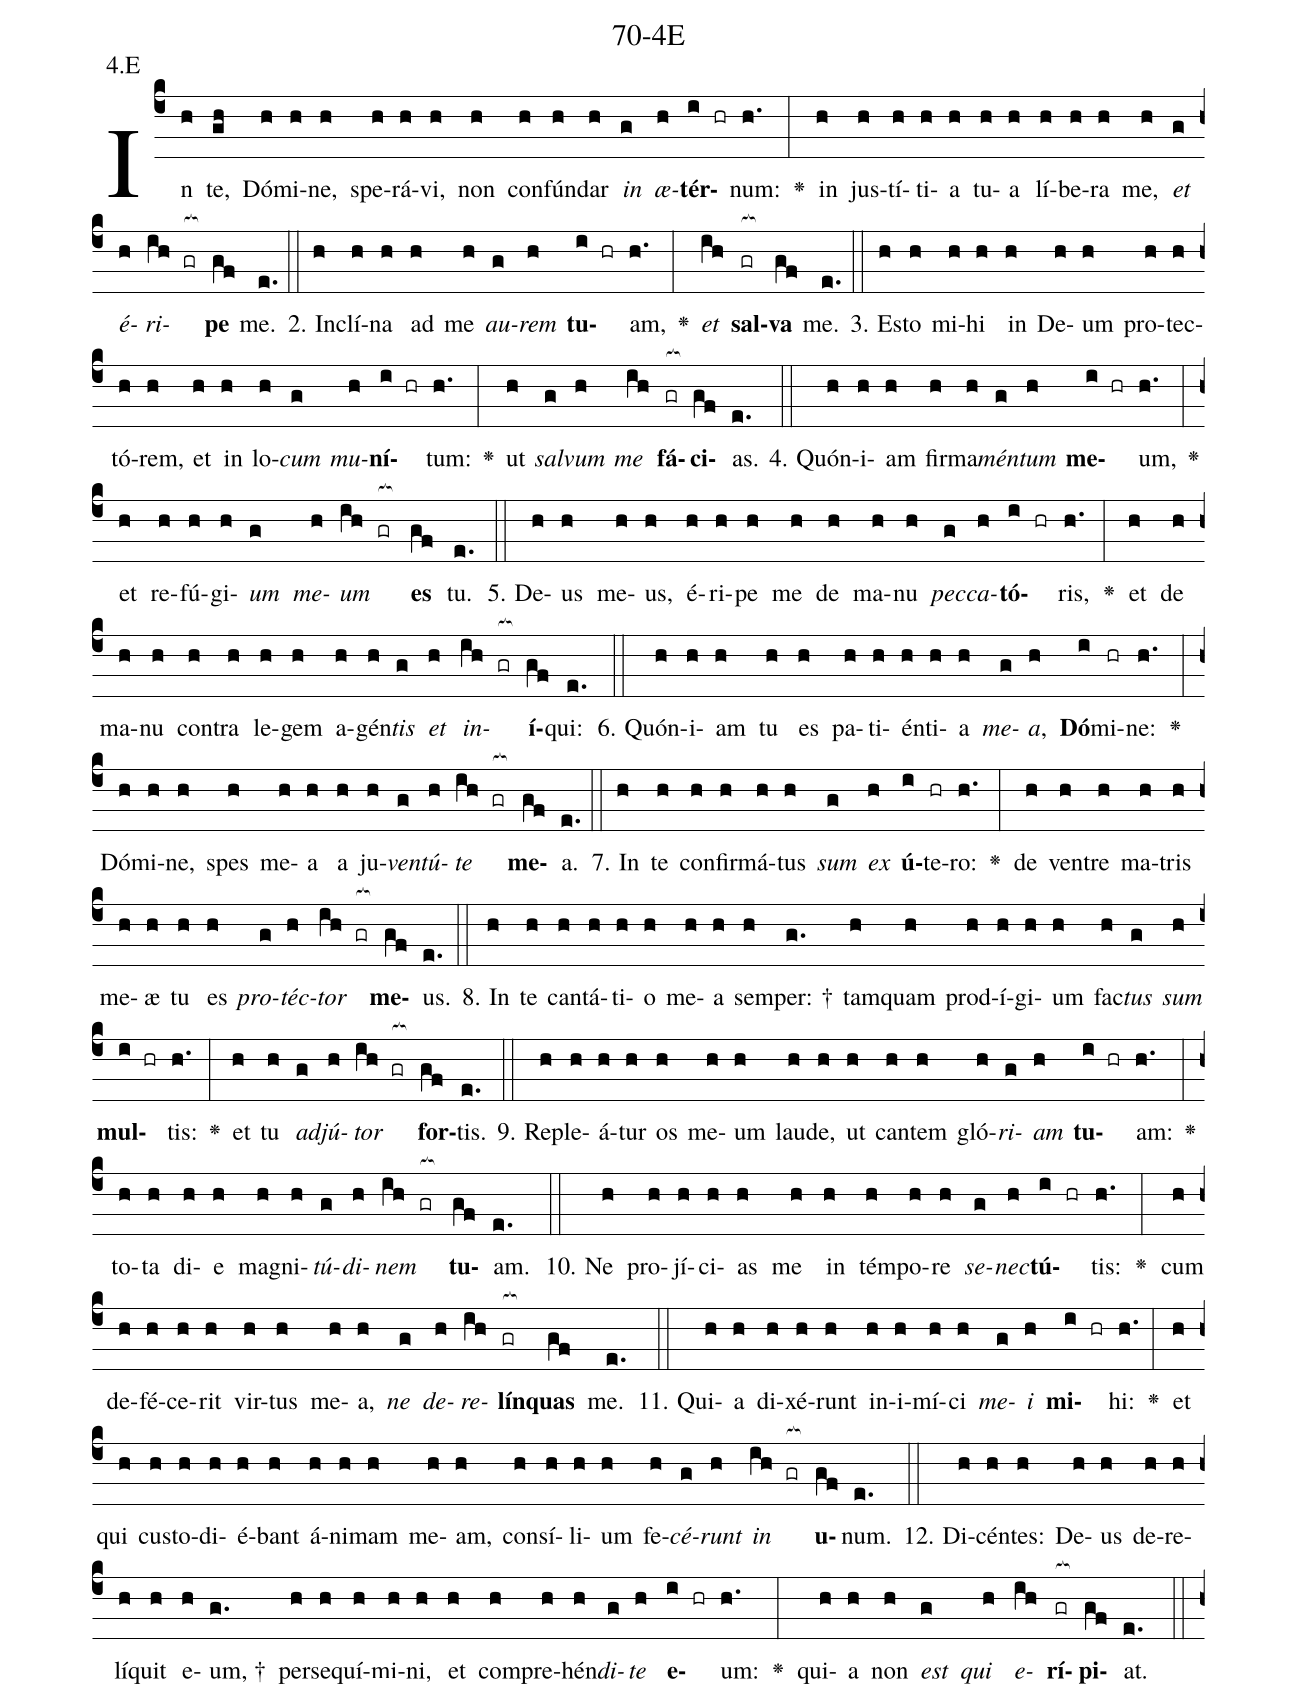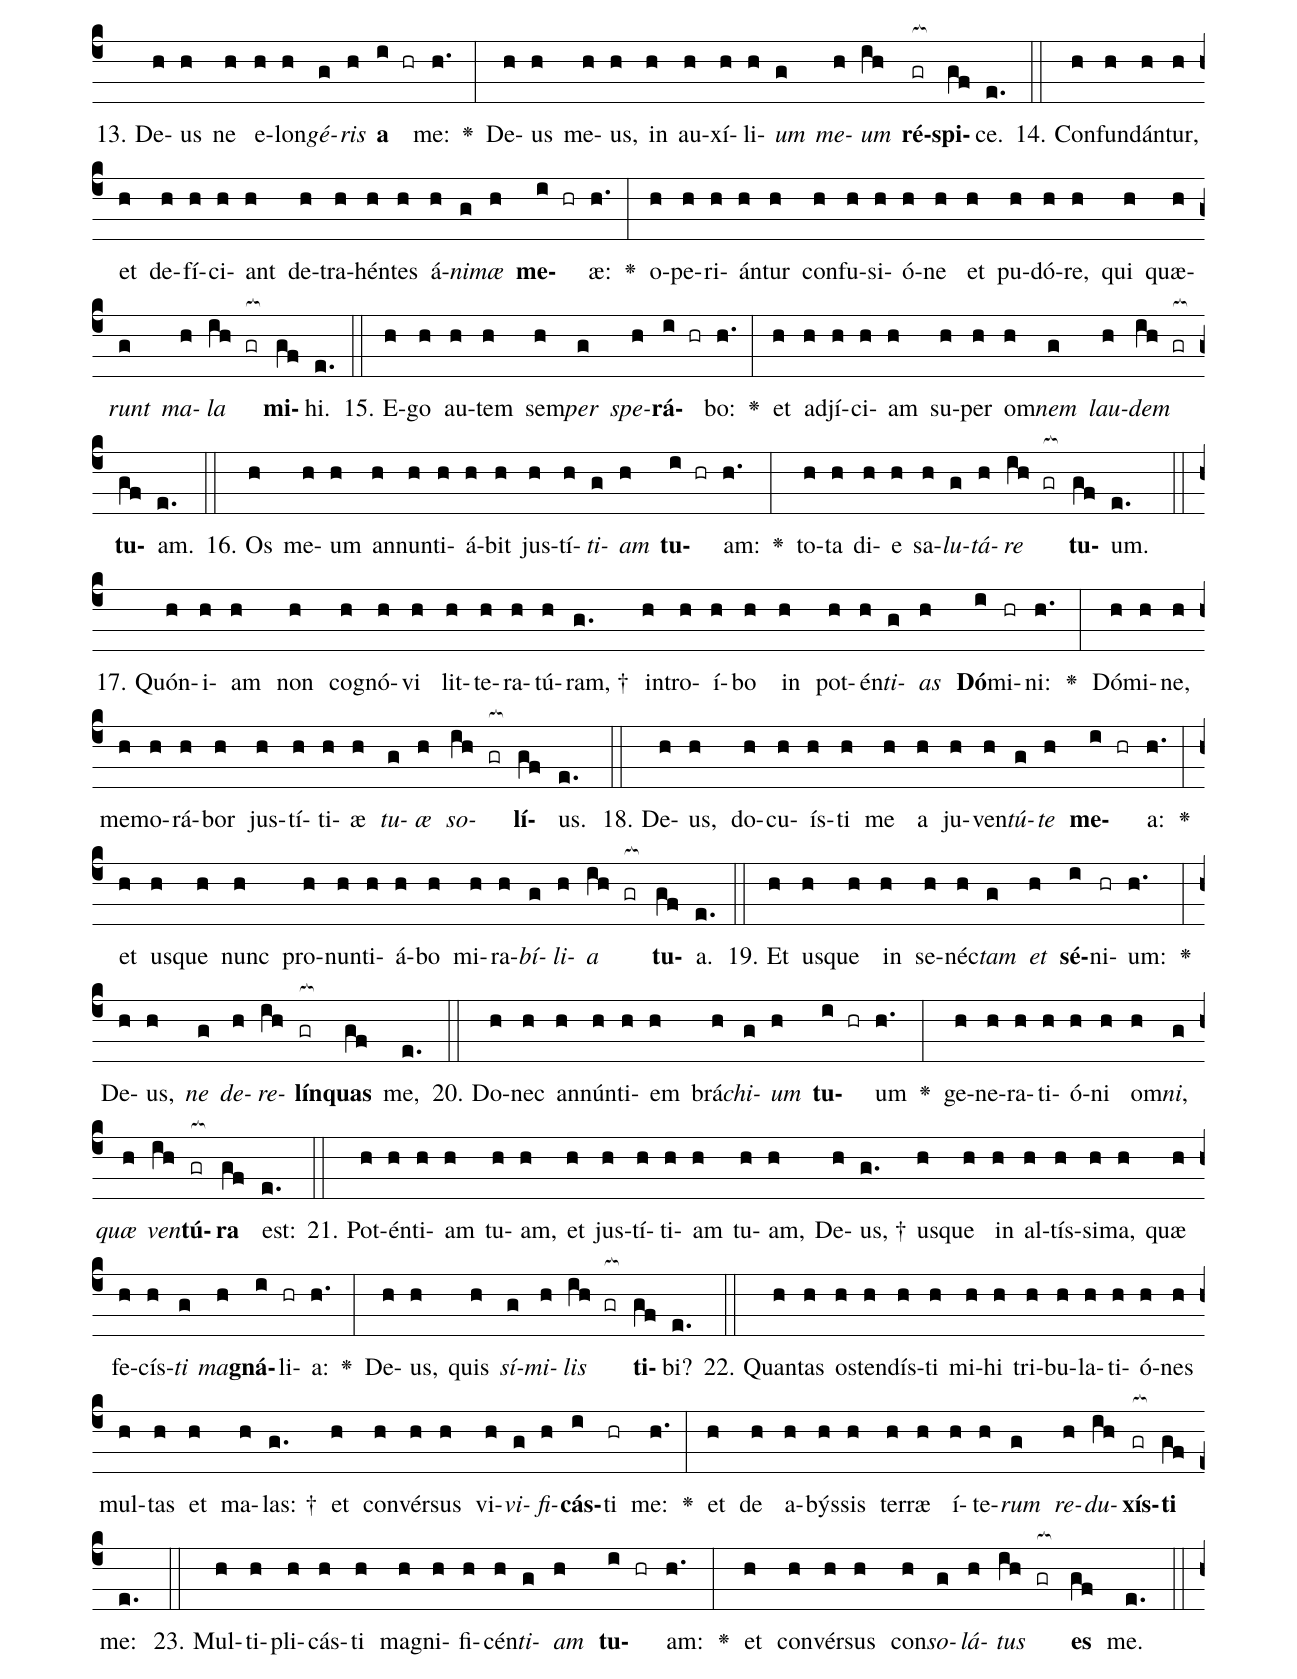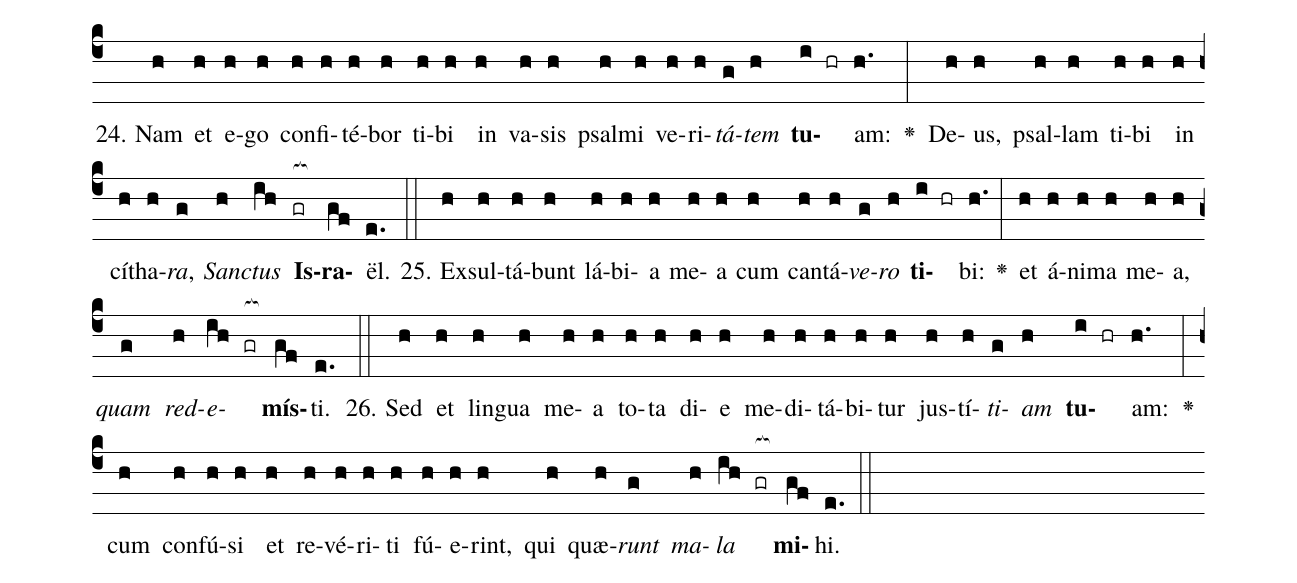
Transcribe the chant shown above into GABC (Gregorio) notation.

name: 70-4E;
annotation: 4.E;
%%
(c4)In(h) te,(gh) Dó(h)mi(h)ne,(h) spe(h)rá(h)vi,(h) non(h) con(h)fún(h)dar(h) <i>in</i>(g) <i>æ</i>(h)<b>tér</b>(i hr)num:(h.) <v>\greheightstar</v>(:) in(h) jus(h)tí(h)ti(h)a(h) tu(h)a(h) lí(h)be(h)ra(h) me,(h) <i>et</i>(g) <i>é</i>(h)<i>ri</i>(ih gr[ocb:1{])<b>pe</b>(gf[ocb:0}]) me.(e.) (::)
2. In(h)clí(h)na(h) ad(h) me(h) <i>au</i>(g)<i>rem</i>(h) <b>tu</b>(i hr)am,(h.) <v>\greheightstar</v>(:) <i>et</i>(ih) <b>sal</b>(gr[ocb:1{])<b>va</b>(gf[ocb:0}]) me.(e.) (::)
3. Es(h)to(h) mi(h)hi(h) in(h) De(h)um(h) pro(h)tec(h)tó(h)rem,(h) et(h) in(h) lo(h)<i>cum</i>(g) <i>mu</i>(h)<b>ní</b>(i hr)tum:(h.) <v>\greheightstar</v>(:) ut(h) <i>sal</i>(g)<i>vum</i>(h) <i>me</i>(ih) <b>fá</b>(gr[ocb:1{])<b>ci</b>(gf[ocb:0}])as.(e.) (::)
4. Quón(h)i(h)am(h) fir(h)ma(h)<i>mén</i>(g)<i>tum</i>(h) <b>me</b>(i hr)um,(h.) <v>\greheightstar</v>(:) et(h) re(h)fú(h)gi(h)<i>um</i>(g) <i>me</i>(h)<i>um</i>(ih gr[ocb:1{]) <b>es</b>(gf[ocb:0}]) tu.(e.) (::)
5. De(h)us(h) me(h)us,(h) é(h)ri(h)pe(h) me(h) de(h) ma(h)nu(h) <i>pec</i>(g)<i>ca</i>(h)<b>tó</b>(i hr)ris,(h.) <v>\greheightstar</v>(:) et(h) de(h) ma(h)nu(h) con(h)tra(h) le(h)gem(h) a(h)gén(h)<i>tis</i>(g) <i>et</i>(h) <i>in</i>(ih gr[ocb:1{])<b>í</b>(gf[ocb:0}])qui:(e.) (::)
6. Quón(h)i(h)am(h) tu(h) es(h) pa(h)ti(h)én(h)ti(h)a(h) <i>me</i>(g)<i>a</i>,(h) <b>Dó</b>(i)mi(hr)ne:(h.) <v>\greheightstar</v>(:) Dó(h)mi(h)ne,(h) spes(h) me(h)a(h) a(h) ju(h)<i>ven</i>(g)<i>tú</i>(h)<i>te</i>(ih gr[ocb:1{]) <b>me</b>(gf[ocb:0}])a.(e.) (::)
7. In(h) te(h) con(h)fir(h)má(h)tus(h) <i>sum</i>(g) <i>ex</i>(h) <b>ú</b>(i)te(hr)ro:(h.) <v>\greheightstar</v>(:) de(h) ven(h)tre(h) ma(h)tris(h) me(h)æ(h) tu(h) es(h) <i>pro</i>(g)<i>téc</i>(h)<i>tor</i>(ih gr[ocb:1{]) <b>me</b>(gf[ocb:0}])us.(e.) (::)
8. In(h) te(h) can(h)tá(h)ti(h)o(h) me(h)a(h) sem(h)per: †(g.) tam(h)quam(h) prod(h)í(h)gi(h)um(h) fac(h)<i>tus</i>(g) <i>sum</i>(h) <b>mul</b>(i hr)tis:(h.) <v>\greheightstar</v>(:) et(h) tu(h) <i>ad</i>(g)<i>jú</i>(h)<i>tor</i>(ih gr[ocb:1{]) <b>for</b>(gf[ocb:0}])tis.(e.) (::)
9. Re(h)ple(h)á(h)tur(h) os(h) me(h)um(h) lau(h)de,(h) ut(h) can(h)tem(h) gló(h)<i>ri</i>(g)<i>am</i>(h) <b>tu</b>(i hr)am:(h.) <v>\greheightstar</v>(:) to(h)ta(h) di(h)e(h) ma(h)gni(h)<i>tú</i>(g)<i>di</i>(h)<i>nem</i>(ih gr[ocb:1{]) <b>tu</b>(gf[ocb:0}])am.(e.) (::)
10. Ne(h) pro(h)jí(h)ci(h)as(h) me(h) in(h) tém(h)po(h)re(h) <i>se</i>(g)<i>nec</i>(h)<b>tú</b>(i hr)tis:(h.) <v>\greheightstar</v>(:) cum(h) de(h)fé(h)ce(h)rit(h) vir(h)tus(h) me(h)a,(h) <i>ne</i>(g) <i>de</i>(h)<i>re</i>(ih)<b>lín</b>(gr[ocb:1{])<b>quas</b>(gf[ocb:0}]) me.(e.) (::)
11. Qui(h)a(h) di(h)xé(h)runt(h) in(h)i(h)mí(h)ci(h) <i>me</i>(g)<i>i</i>(h) <b>mi</b>(i hr)hi:(h.) <v>\greheightstar</v>(:) et(h) qui(h) cus(h)to(h)di(h)é(h)bant(h) á(h)ni(h)mam(h) me(h)am,(h) con(h)sí(h)li(h)um(h) fe(h)<i>cé</i>(g)<i>runt</i>(h) <i>in</i>(ih gr[ocb:1{]) <b>u</b>(gf[ocb:0}])num.(e.) (::)
12. Di(h)cén(h)tes:(h) De(h)us(h) de(h)re(h)lí(h)quit(h) e(h)um, †(g.) per(h)se(h)quí(h)mi(h)ni,(h) et(h) com(h)pre(h)hén(h)<i>di</i>(g)<i>te</i>(h) <b>e</b>(i hr)um:(h.) <v>\greheightstar</v>(:) qui(h)a(h) non(h) <i>est</i>(g) <i>qui</i>(h) <i>e</i>(ih)<b>rí</b>(gr[ocb:1{])<b>pi</b>(gf[ocb:0}])at.(e.) (::)
13. De(h)us(h) ne(h) e(h)lon(h)<i>gé</i>(g)<i>ris</i>(h) <b>a</b>(i hr) me:(h.) <v>\greheightstar</v>(:) De(h)us(h) me(h)us,(h) in(h) au(h)xí(h)li(h)<i>um</i>(g) <i>me</i>(h)<i>um</i>(ih) <b>ré</b>(gr[ocb:1{])<b>spi</b>(gf[ocb:0}])ce.(e.) (::)
14. Con(h)fun(h)dán(h)tur,(h) et(h) de(h)fí(h)ci(h)ant(h) de(h)tra(h)hén(h)tes(h) á(h)<i>ni</i>(g)<i>mæ</i>(h) <b>me</b>(i hr)æ:(h.) <v>\greheightstar</v>(:) o(h)pe(h)ri(h)án(h)tur(h) con(h)fu(h)si(h)ó(h)ne(h) et(h) pu(h)dó(h)re,(h) qui(h) quæ(h)<i>runt</i>(g) <i>ma</i>(h)<i>la</i>(ih gr[ocb:1{]) <b>mi</b>(gf[ocb:0}])hi.(e.) (::)
15. E(h)go(h) au(h)tem(h) sem(h)<i>per</i>(g) <i>spe</i>(h)<b>rá</b>(i hr)bo:(h.) <v>\greheightstar</v>(:) et(h) ad(h)jí(h)ci(h)am(h) su(h)per(h) om(h)<i>nem</i>(g) <i>lau</i>(h)<i>dem</i>(ih gr[ocb:1{]) <b>tu</b>(gf[ocb:0}])am.(e.) (::)
16. Os(h) me(h)um(h) an(h)nun(h)ti(h)á(h)bit(h) jus(h)tí(h)<i>ti</i>(g)<i>am</i>(h) <b>tu</b>(i hr)am:(h.) <v>\greheightstar</v>(:) to(h)ta(h) di(h)e(h) sa(h)<i>lu</i>(g)<i>tá</i>(h)<i>re</i>(ih gr[ocb:1{]) <b>tu</b>(gf[ocb:0}])um.(e.) (::)
17. Quón(h)i(h)am(h) non(h) co(h)gnó(h)vi(h) lit(h)te(h)ra(h)tú(h)ram, †(g.) in(h)tro(h)í(h)bo(h) in(h) pot(h)én(h)<i>ti</i>(g)<i>as</i>(h) <b>Dó</b>(i)mi(hr)ni:(h.) <v>\greheightstar</v>(:) Dó(h)mi(h)ne,(h) me(h)mo(h)rá(h)bor(h) jus(h)tí(h)ti(h)æ(h) <i>tu</i>(g)<i>æ</i>(h) <i>so</i>(ih gr[ocb:1{])<b>lí</b>(gf[ocb:0}])us.(e.) (::)
18. De(h)us,(h) do(h)cu(h)ís(h)ti(h) me(h) a(h) ju(h)ven(h)<i>tú</i>(g)<i>te</i>(h) <b>me</b>(i hr)a:(h.) <v>\greheightstar</v>(:) et(h) us(h)que(h) nunc(h) pro(h)nun(h)ti(h)á(h)bo(h) mi(h)ra(h)<i>bí</i>(g)<i>li</i>(h)<i>a</i>(ih gr[ocb:1{]) <b>tu</b>(gf[ocb:0}])a.(e.) (::)
19. Et(h) us(h)que(h) in(h) se(h)néc(h)<i>tam</i>(g) <i>et</i>(h) <b>sé</b>(i)ni(hr)um:(h.) <v>\greheightstar</v>(:) De(h)us,(h) <i>ne</i>(g) <i>de</i>(h)<i>re</i>(ih)<b>lín</b>(gr[ocb:1{])<b>quas</b>(gf[ocb:0}]) me,(e.) (::)
20. Do(h)nec(h) an(h)nún(h)ti(h)em(h) brá(h)<i>chi</i>(g)<i>um</i>(h) <b>tu</b>(i hr)um(h.) <v>\greheightstar</v>(:) ge(h)ne(h)ra(h)ti(h)ó(h)ni(h) om(h)<i>ni</i>,(g) <i>quæ</i>(h) <i>ven</i>(ih)<b>tú</b>(gr[ocb:1{])<b>ra</b>(gf[ocb:0}]) est:(e.) (::)
21. Pot(h)én(h)ti(h)am(h) tu(h)am,(h) et(h) jus(h)tí(h)ti(h)am(h) tu(h)am,(h) De(h)us, †(g.) us(h)que(h) in(h) al(h)tís(h)si(h)ma,(h) quæ(h) fe(h)cís(h)<i>ti</i>(g) <i>ma</i>(h)<b>gná</b>(i)li(hr)a:(h.) <v>\greheightstar</v>(:) De(h)us,(h) quis(h) <i>sí</i>(g)<i>mi</i>(h)<i>lis</i>(ih gr[ocb:1{]) <b>ti</b>(gf[ocb:0}])bi?(e.) (::)
22. Quan(h)tas(h) os(h)ten(h)dís(h)ti(h) mi(h)hi(h) tri(h)bu(h)la(h)ti(h)ó(h)nes(h) mul(h)tas(h) et(h) ma(h)las: †(g.) et(h) con(h)vér(h)sus(h) vi(h)<i>vi</i>(g)<i>fi</i>(h)<b>cás</b>(i)ti(hr) me:(h.) <v>\greheightstar</v>(:) et(h) de(h) a(h)býs(h)sis(h) ter(h)ræ(h) í(h)te(h)<i>rum</i>(g) <i>re</i>(h)<i>du</i>(ih)<b>xís</b>(gr[ocb:1{])<b>ti</b>(gf[ocb:0}]) me:(e.) (::)
23. Mul(h)ti(h)pli(h)cás(h)ti(h) ma(h)gni(h)fi(h)cén(h)<i>ti</i>(g)<i>am</i>(h) <b>tu</b>(i hr)am:(h.) <v>\greheightstar</v>(:) et(h) con(h)vér(h)sus(h) con(h)<i>so</i>(g)<i>lá</i>(h)<i>tus</i>(ih gr[ocb:1{]) <b>es</b>(gf[ocb:0}]) me.(e.) (::)
24. Nam(h) et(h) e(h)go(h) con(h)fi(h)té(h)bor(h) ti(h)bi(h) in(h) va(h)sis(h) psal(h)mi(h) ve(h)ri(h)<i>tá</i>(g)<i>tem</i>(h) <b>tu</b>(i hr)am:(h.) <v>\greheightstar</v>(:) De(h)us,(h) psal(h)lam(h) ti(h)bi(h) in(h) cí(h)tha(h)<i>ra</i>,(g) <i>Sanc</i>(h)<i>tus</i>(ih) <b>Is</b>(gr[ocb:1{])<b>ra</b>(gf[ocb:0}])ël.(e.) (::)
25. Ex(h)sul(h)tá(h)bunt(h) lá(h)bi(h)a(h) me(h)a(h) cum(h) can(h)tá(h)<i>ve</i>(g)<i>ro</i>(h) <b>ti</b>(i hr)bi:(h.) <v>\greheightstar</v>(:) et(h) á(h)ni(h)ma(h) me(h)a,(h) <i>quam</i>(g) <i>red</i>(h)<i>e</i>(ih gr[ocb:1{])<b>mís</b>(gf[ocb:0}])ti.(e.) (::)
26. Sed(h) et(h) lin(h)gua(h) me(h)a(h) to(h)ta(h) di(h)e(h) me(h)di(h)tá(h)bi(h)tur(h) jus(h)tí(h)<i>ti</i>(g)<i>am</i>(h) <b>tu</b>(i hr)am:(h.) <v>\greheightstar</v>(:) cum(h) con(h)fú(h)si(h) et(h) re(h)vé(h)ri(h)ti(h) fú(h)e(h)rint,(h) qui(h) quæ(h)<i>runt</i>(g) <i>ma</i>(h)<i>la</i>(ih gr[ocb:1{]) <b>mi</b>(gf[ocb:0}])hi.(e.) (::)
